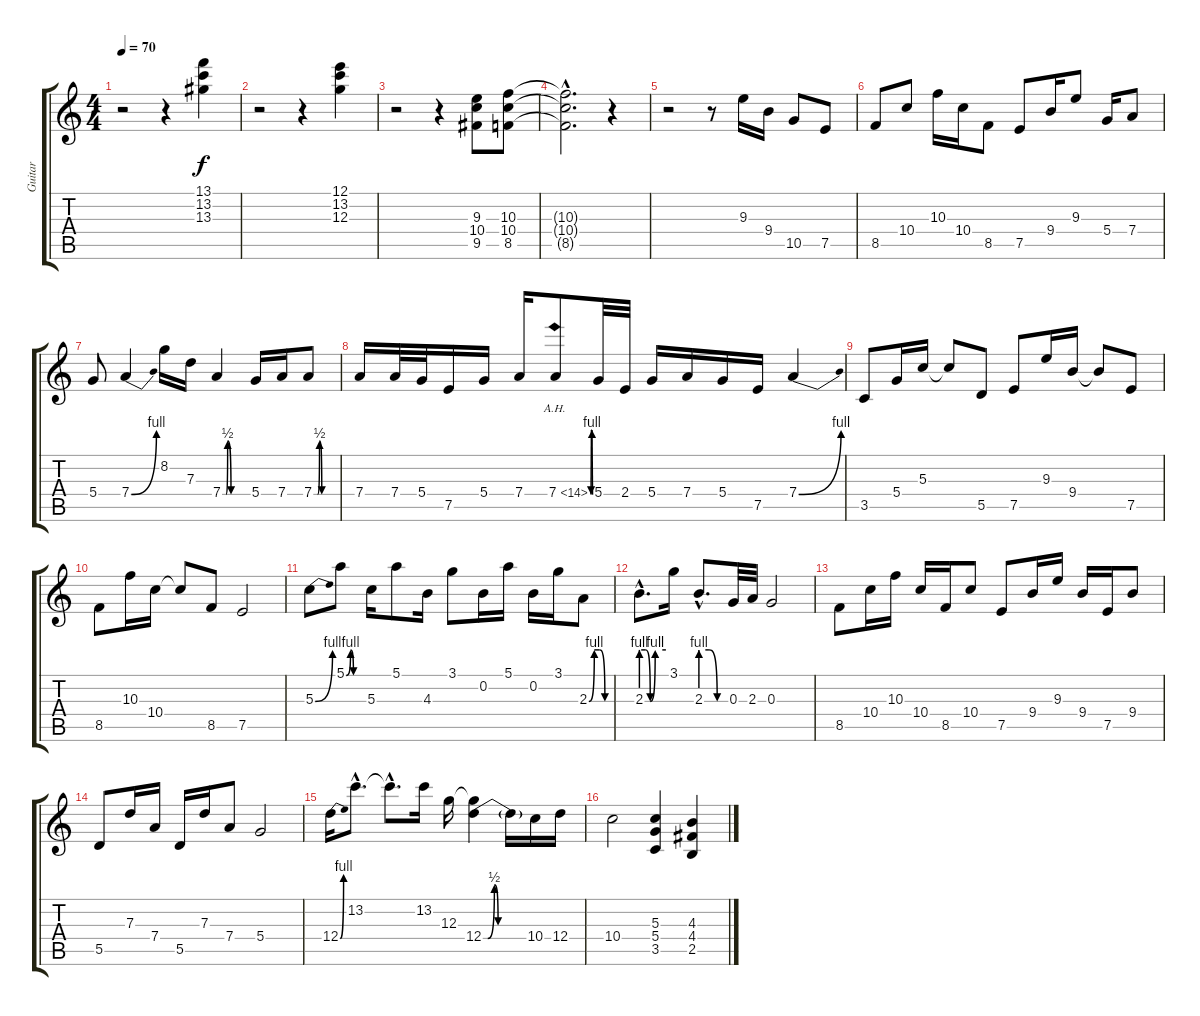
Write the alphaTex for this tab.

\track ("Guitar" "Guitar") {instrument overdrivenguitar}
\staff {score tabs}
\tuning (E4 B3 G3 D3 A2 E2) {hide}
\ts (4 4)
\tempo 70
\clef g2
\ks c
r.2{dy f} r.4 (13.1 13.2 13.3).4 |
r.2 r.4 (12.1 13.2 12.3).4 |
r.2 r.4 (9.3 10.4 9.5).8 (10.3 10.4 8.5).8 |
(10.3{hac t} 10.4{hac t} 8.5{hac t}).2{d} r.4 |
r.2 r.8 9.3.16 9.4.16 10.5.8 7.5.8 |
8.5.8 10.4.8 10.3.16 10.4.16 8.5.8 7.5.8 9.4.16 9.3.8 5.4.16 7.4.8 |
5.4.8 7.4{be (bend 0 0 60 4)}.4 8.2.16 7.3.16 7.4{be (custom 0 0 8 0 12 2 20 0 30 0 60 0)}.4 5.4.16 7.4.16 7.4{be (custom 0 0 10 0 15 2 21 0 45 0 60 0)}.8 |
7.4.16 7.4.32 5.4.32 7.5.16 5.4.16 7.4.16 7.4{be (custom 0 0 15 4 30 4 40 0 60 0) ah 7}.8 5.4.32 2.4.32 5.4.16 7.4.16 5.4.16 7.5.16 7.4{be (bend 0 0 60 4)}.4 |
3.5.8 5.4.16 5.3.16 5.3{t}.8 5.5.8 7.5.8 9.3.16 9.4.16 9.4{t}.8 7.5.8 |
8.5.8 10.3.16 10.4.16 10.4{t}.8 8.5.8 7.5.2 |
5.3{be (bend 0 0 60 4)}.8 5.1{be (custom 0 0 15 4 25 0 45 0 60 0)}.8 5.3.16 5.1.8 4.3.16 3.1.8 0.2.16 5.1.16 0.2.16 3.1.16 2.3{be (custom 0 0 15 4 30 4 45 0 60 0)}.8 |
2.3{be (custom 0 4 11 4 22 0 34 4 60 4) hac}.8{d} 3.1.16 2.3{be (custom 0 4 20 4 40 0 60 0) hac}.8{d} 0.3.32 2.3.32 0.3.2 |
8.5.8 10.4.16 10.3.16 10.4.16 8.5.16 10.4.8 7.5.8 9.4.16 9.3.16 9.4.16 7.5.16 9.4.8 |
5.5.8 7.3.16 7.4.16 5.5.16 7.3.16 7.4.8 5.4.2 |
12.4{be (bend 0 0 60 4)}.16 13.2{hac}.8{d} 13.2{hac t}.8{d} 13.2.16 12.3.16 (12.3{t} 12.4{be (custom 0 0 6 0 15 2 20 0 30 0 45 0 60 0)}).4 12.4{t}.16 10.4.16 12.4.16 |
10.4.2 (5.3 5.4 3.5).4 (4.3 4.4 2.5).4
